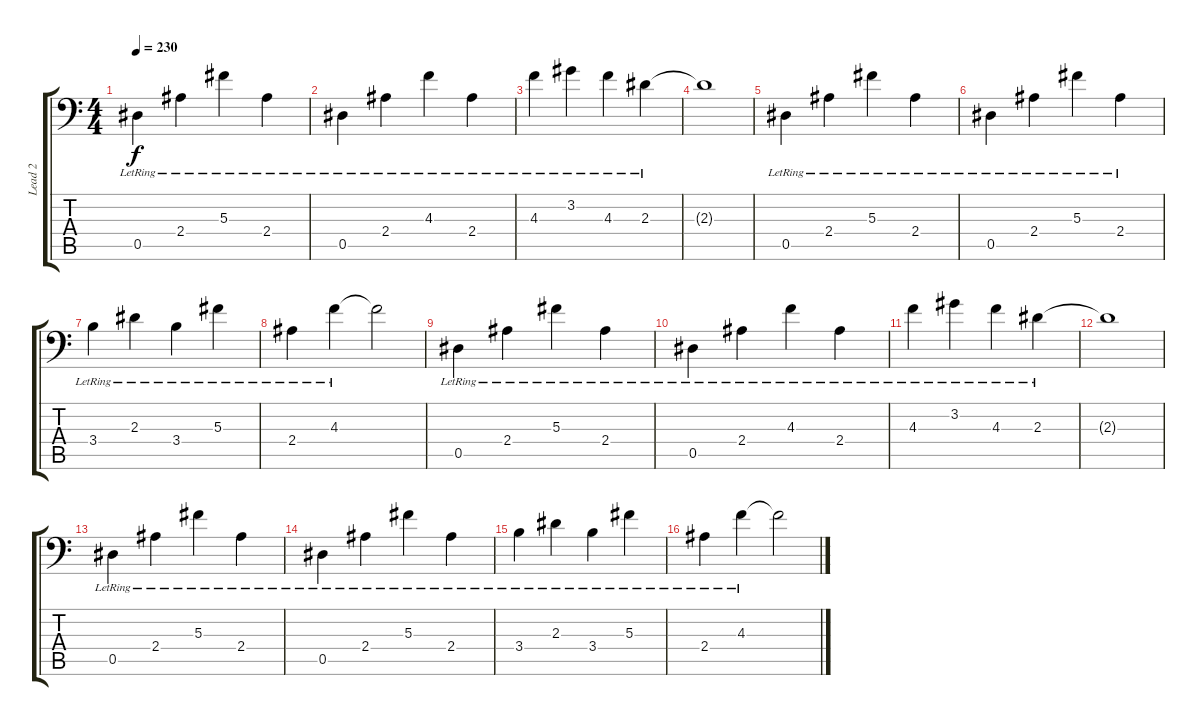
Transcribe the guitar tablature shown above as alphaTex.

\track ("Lead 2" "Lead 2") {instrument overdrivenguitar}
\staff {score tabs}
\tuning (Bb3 F3 Db3 Ab2 Eb2 Bb1) {hide}
\ts (4 4)
\tempo 230
\clef f4
\ks c
0.5{lr}.4{dy f instrument electricguitarclean} 2.4{lr}.4 5.3{lr}.4 2.4{lr}.4 |
0.5{lr}.4 2.4{lr}.4 4.3{lr}.4 2.4{lr}.4 |
4.3{lr}.4 3.2{lr}.4 4.3{lr}.4 2.3{lr}.4 |
2.3{t}.1 |
0.5{lr}.4 2.4{lr}.4 5.3{lr}.4 2.4{lr}.4 |
0.5{lr}.4 2.4{lr}.4 5.3{lr}.4 2.4{lr}.4 |
3.4{lr}.4 2.3{lr}.4 3.4{lr}.4 5.3{lr}.4 |
2.4{lr}.4 4.3{lr}.4 4.3{t}.2 |
0.5{lr}.4{instrument electricguitarclean} 2.4{lr}.4 5.3{lr}.4 2.4{lr}.4 |
0.5{lr}.4 2.4{lr}.4 4.3{lr}.4 2.4{lr}.4 |
4.3{lr}.4 3.2{lr}.4 4.3{lr}.4 2.3{lr}.4 |
2.3{t}.1 |
0.5{lr}.4 2.4{lr}.4 5.3{lr}.4 2.4{lr}.4 |
0.5{lr}.4 2.4{lr}.4 5.3{lr}.4 2.4{lr}.4 |
3.4{lr}.4 2.3{lr}.4 3.4{lr}.4 5.3{lr}.4 |
2.4{lr}.4 4.3{lr}.4 4.3{t}.2
